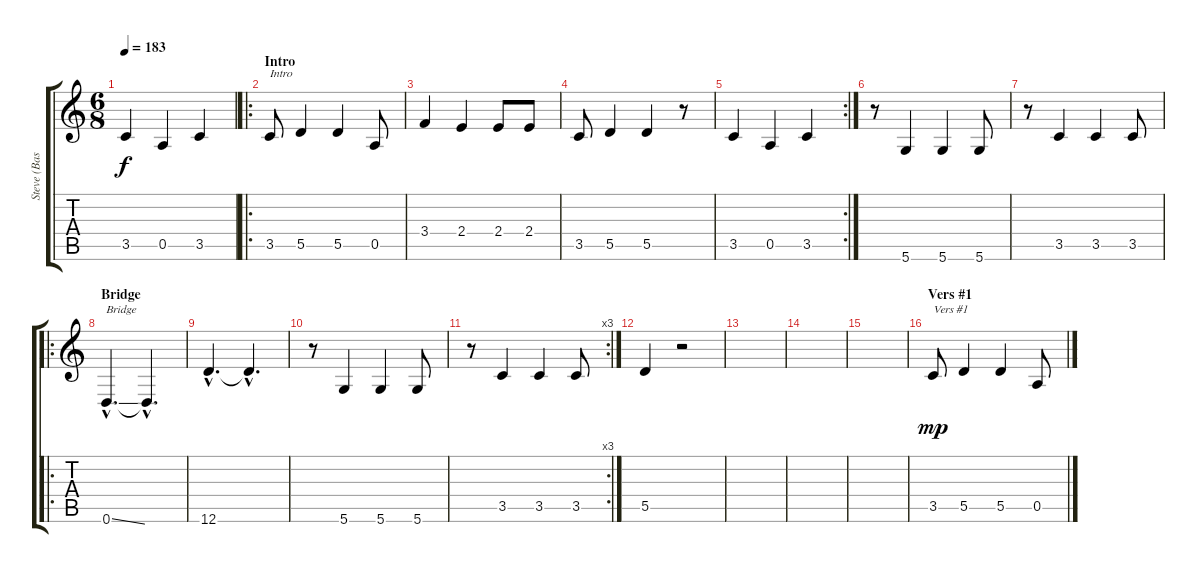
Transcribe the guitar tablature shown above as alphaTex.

\track ("Steve (Bass)" "Steve (Bas") {instrument acousticbass}
\staff {score tabs}
\tuning (E4 B3 G3 D3 A2 D2) {hide}
\ts (6 8)
\tempo 183
\clef g2
\ks c
3.5.4{dy f instrument acousticbass} 0.5.4 3.5.4 |
\ro
\section ("" "Intro")
3.5.8{txt "Intro"} 5.5.4 5.5.4 0.5.8 |
3.4.4 2.4.4 2.4.8 2.4.8 |
3.5.8 5.5.4 5.5.4 r.8 |
\rc 2
3.5.4 0.5.4 3.5.4 |
r.8 5.6.4 5.6.4 5.6.8 |
r.8 3.5.4 3.5.4 3.5.8 |
\ro
\section ("" "Bridge")
0.6{ss hac}.4{d txt "Bridge"} 0.6{hac t}.4{d} |
12.6{hac}.4{d} 12.6{hac t}.4{d} |
r.8 5.6.4 5.6.4 5.6.8 |
\rc 3
r.8 3.5.4 3.5.4 3.5.8 |
5.5.4 r.2 |
|
|
|
\section ("" "Vers #1")
3.5.8{txt "Vers #1" dy mp} 5.5.4 5.5.4 0.5.8
